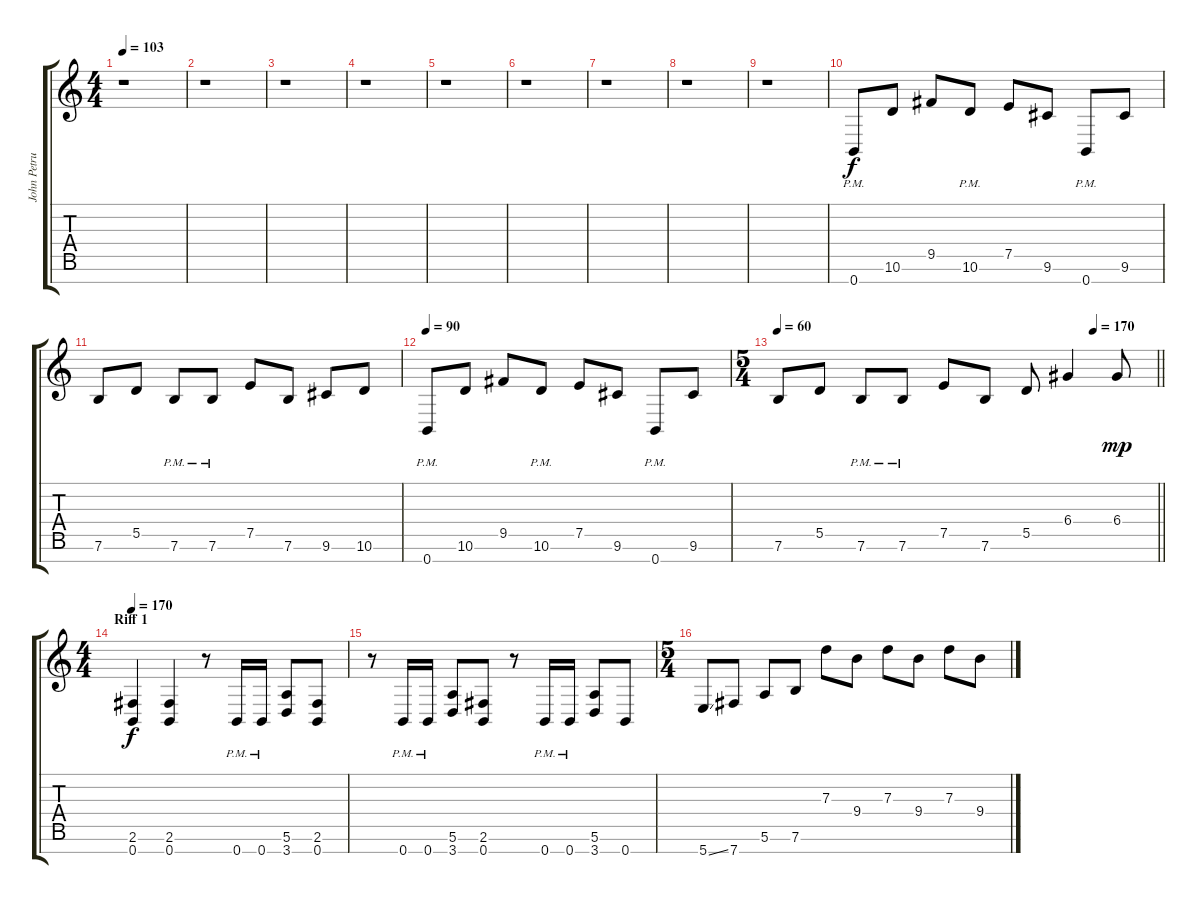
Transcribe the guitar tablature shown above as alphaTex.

\track ("John Petrucci" "John Petru") {instrument overdrivenguitar}
\staff {score tabs}
\tuning (E4 B3 G3 D3 A2 E2 B1) {hide}
\ts (4 4)
\tempo 103
\clef g2
\ks c
r.1{dy f} |
r.1 |
r.1 |
r.1 |
r.1 |
r.1 |
r.1 |
r.1 |
r.1 |
0.7{pm}.8{balance 13} 10.6.8 9.5.8 10.6{pm}.8 7.5.8 9.6.8 0.7{pm}.8 9.6.8 |
7.6.8 5.5.8 7.6{pm}.8 7.6{pm}.8 7.5.8 7.6.8 9.6.8 10.6.8 |
\tempo 90
0.7{pm}.8 10.6.8 9.5.8 10.6{pm}.8 7.5.8 9.6.8 0.7{pm}.8 9.6.8 |
\ts (5 4)
\tempo 60
\tempo (170 0.8333333333333334)
\barLineRight lightlight
7.6.8 5.5.8 7.6{pm}.8 7.6{pm}.8 7.5.8 7.6.8 5.5.8 6.4.4 6.4.8{dy mp} |
\ts (4 4)
\section ("" "Riff 1")
\tempo 170
(2.6 0.7).4{dy f} (2.6 0.7).4 r.8 0.7{pm}.16 0.7{pm}.16 (5.6 3.7).8 (2.6 0.7).8 |
r.8 0.7{pm}.16 0.7{pm}.16 (5.6 3.7).8 (2.6 0.7).8 r.8 0.7{pm}.16 0.7{pm}.16 (5.6 3.7).8 0.7.8 |
\ts (5 4)
5.7{ss}.8 7.7.8 5.6.8 7.6.8 7.3.8 9.4.8 7.3.8 9.4.8 7.3.8 9.4.8
